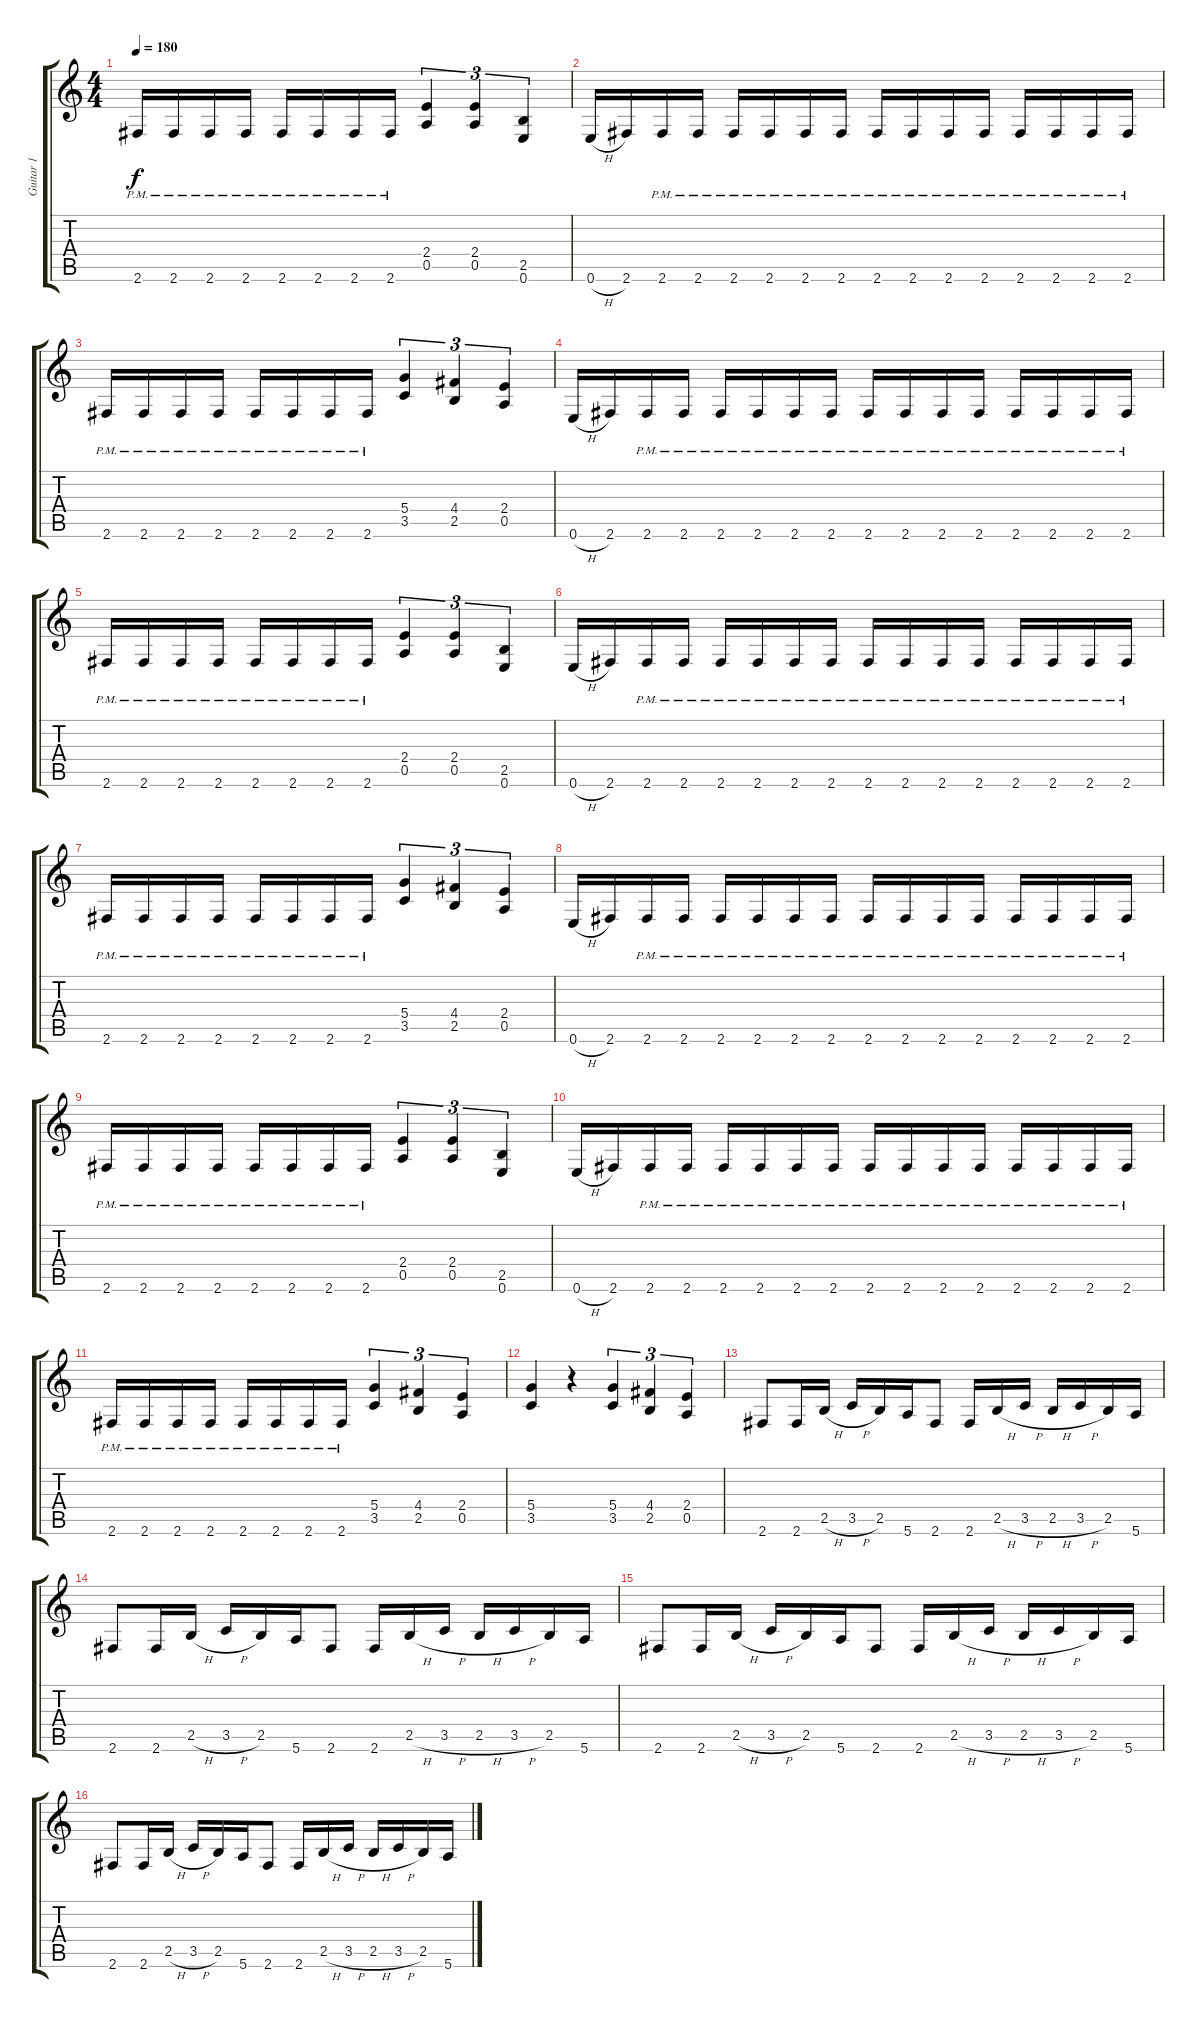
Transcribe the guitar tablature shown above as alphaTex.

\track ("Guitar 1" "Guitar 1") {instrument distortionguitar}
\staff {score tabs}
\tuning (E4 B3 G3 D3 A2 E2) {hide}
\ts (4 4)
\tempo 180
\clef g2
\ks c
2.6{pm}.16{dy f} 2.6{pm}.16 2.6{pm}.16 2.6{pm}.16 2.6{pm}.16 2.6{pm}.16 2.6{pm}.16 2.6{pm}.16 (2.4 0.5).4{tu (3 2)} (2.4 0.5).4{tu (3 2)} (2.5 0.6).4{tu (3 2)} |
0.6{h}.16 2.6.16 2.6{pm}.16 2.6{pm}.16 2.6{pm}.16 2.6{pm}.16 2.6{pm}.16 2.6{pm}.16 2.6{pm}.16 2.6{pm}.16 2.6{pm}.16 2.6{pm}.16 2.6{pm}.16 2.6{pm}.16 2.6{pm}.16 2.6{pm}.16 |
2.6{pm}.16 2.6{pm}.16 2.6{pm}.16 2.6{pm}.16 2.6{pm}.16 2.6{pm}.16 2.6{pm}.16 2.6{pm}.16 (5.4 3.5).4{tu (3 2)} (4.4 2.5).4{tu (3 2)} (2.4 0.5).4{tu (3 2)} |
0.6{h}.16 2.6.16 2.6{pm}.16 2.6{pm}.16 2.6{pm}.16 2.6{pm}.16 2.6{pm}.16 2.6{pm}.16 2.6{pm}.16 2.6{pm}.16 2.6{pm}.16 2.6{pm}.16 2.6{pm}.16 2.6{pm}.16 2.6{pm}.16 2.6{pm}.16 |
2.6{pm}.16 2.6{pm}.16 2.6{pm}.16 2.6{pm}.16 2.6{pm}.16 2.6{pm}.16 2.6{pm}.16 2.6{pm}.16 (2.4 0.5).4{tu (3 2)} (2.4 0.5).4{tu (3 2)} (2.5 0.6).4{tu (3 2)} |
0.6{h}.16 2.6.16 2.6{pm}.16 2.6{pm}.16 2.6{pm}.16 2.6{pm}.16 2.6{pm}.16 2.6{pm}.16 2.6{pm}.16 2.6{pm}.16 2.6{pm}.16 2.6{pm}.16 2.6{pm}.16 2.6{pm}.16 2.6{pm}.16 2.6{pm}.16 |
2.6{pm}.16 2.6{pm}.16 2.6{pm}.16 2.6{pm}.16 2.6{pm}.16 2.6{pm}.16 2.6{pm}.16 2.6{pm}.16 (5.4 3.5).4{tu (3 2)} (4.4 2.5).4{tu (3 2)} (2.4 0.5).4{tu (3 2)} |
0.6{h}.16 2.6.16 2.6{pm}.16 2.6{pm}.16 2.6{pm}.16 2.6{pm}.16 2.6{pm}.16 2.6{pm}.16 2.6{pm}.16 2.6{pm}.16 2.6{pm}.16 2.6{pm}.16 2.6{pm}.16 2.6{pm}.16 2.6{pm}.16 2.6{pm}.16 |
2.6{pm}.16 2.6{pm}.16 2.6{pm}.16 2.6{pm}.16 2.6{pm}.16 2.6{pm}.16 2.6{pm}.16 2.6{pm}.16 (2.4 0.5).4{tu (3 2)} (2.4 0.5).4{tu (3 2)} (2.5 0.6).4{tu (3 2)} |
0.6{h}.16 2.6.16 2.6{pm}.16 2.6{pm}.16 2.6{pm}.16 2.6{pm}.16 2.6{pm}.16 2.6{pm}.16 2.6{pm}.16 2.6{pm}.16 2.6{pm}.16 2.6{pm}.16 2.6{pm}.16 2.6{pm}.16 2.6{pm}.16 2.6{pm}.16 |
2.6{pm}.16 2.6{pm}.16 2.6{pm}.16 2.6{pm}.16 2.6{pm}.16 2.6{pm}.16 2.6{pm}.16 2.6{pm}.16 (5.4 3.5).4{tu (3 2)} (4.4 2.5).4{tu (3 2)} (2.4 0.5).4{tu (3 2)} |
(5.4 3.5).4 r.4 (5.4 3.5).4{tu (3 2)} (4.4 2.5).4{tu (3 2)} (2.4 0.5).4{tu (3 2)} |
2.6.8 2.6.16 2.5{h}.16 3.5{h}.16 2.5.16 5.6.16 2.6.8 2.6.16 2.5{h}.16 3.5{h}.16 2.5{h}.16 3.5{h}.16 2.5.16 5.6.16 |
2.6.8 2.6.16 2.5{h}.16 3.5{h}.16 2.5.16 5.6.16 2.6.8 2.6.16 2.5{h}.16 3.5{h}.16 2.5{h}.16 3.5{h}.16 2.5.16 5.6.16 |
2.6.8 2.6.16 2.5{h}.16 3.5{h}.16 2.5.16 5.6.16 2.6.8 2.6.16 2.5{h}.16 3.5{h}.16 2.5{h}.16 3.5{h}.16 2.5.16 5.6.16 |
2.6.8 2.6.16 2.5{h}.16 3.5{h}.16 2.5.16 5.6.16 2.6.8 2.6.16 2.5{h}.16 3.5{h}.16 2.5{h}.16 3.5{h}.16 2.5.16 5.6.16
